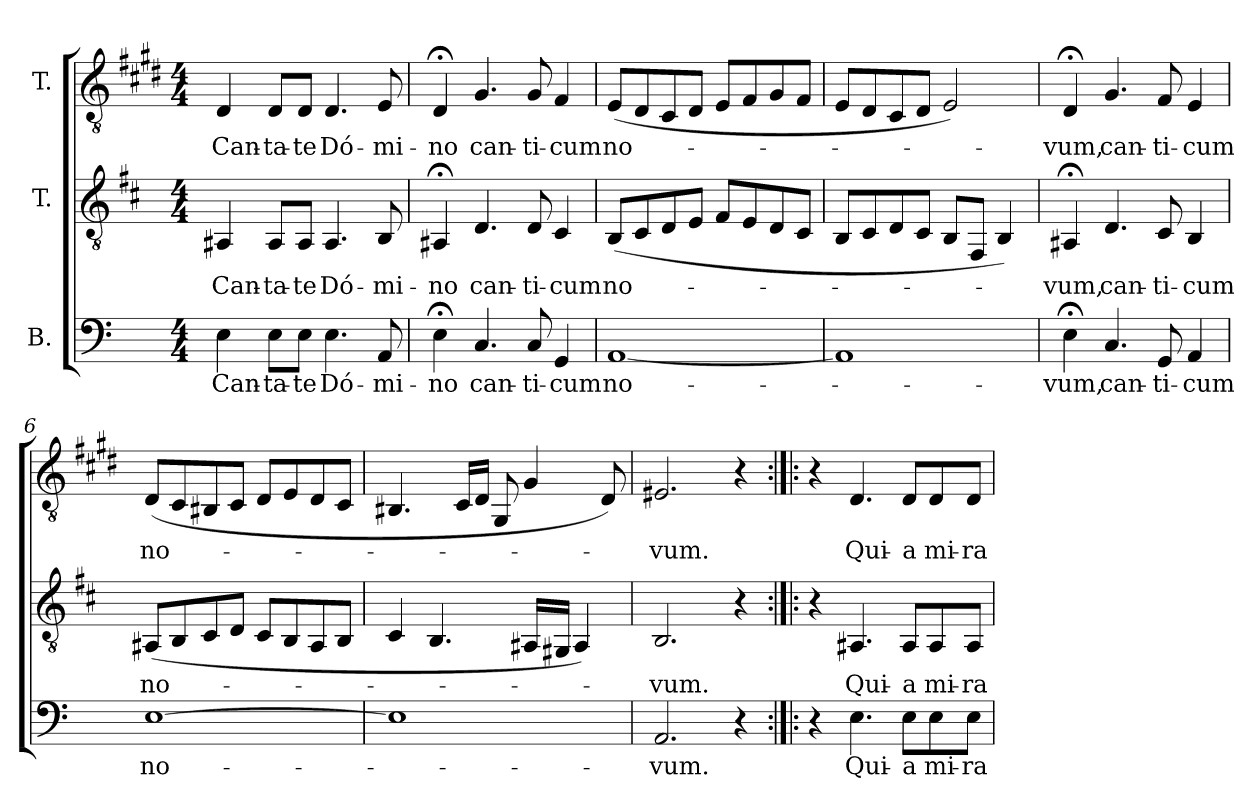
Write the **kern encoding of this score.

**kern	**text	**kern	**text	**kern	**text
*part3	*part3	*part2	*part2	*part1	*part1
*staff3	*staff3	*staff2	*staff2	*staff1	*staff1
*I"B.	*	*I"T.	*	*I"T.	*
!!LO:PB:g=z
*clefF4	*	*clefGv2	*	*clefGv2	*
*	*	*ITrd1c2	*	*ITrd2c4	*
*k[]	*	*k[]	*	*k[]	*
*C:	*	*C:	*	*C:	*
*M4/4	*	*M4/4	*	*M4/4	*
*MM100	*	*MM100	*	*MM100	*
=1	=1	=1	=1	=1	=1
!	!LO:LY:b:color=#000000	!	!	!	!
!	!	!	!LO:LY:b:color=#000000	!	!
!	!	!	!	!	!LO:LY:b:color=#000000
4Ei\	Can-	4GG#Xi/	Can-	4BBi/	Can-
!	!LO:LY:b:color=#000000	!	!	!	!
!	!	!	!LO:LY:b:color=#000000	!	!
!	!	!	!	!	!LO:LY:b:color=#000000
8Ei\L	-ta-	8GG#i/L	-ta-	8BBi/L	-ta-
!	!LO:LY:b:color=#000000	!	!	!	!
!	!	!	!LO:LY:b:color=#000000	!	!
!	!	!	!	!	!LO:LY:b:color=#000000
8Ei\J	-te	8GG#i/J	-te	8BBi/J	-te
!	!LO:LY:b:color=#000000	!	!	!	!
!	!	!	!LO:LY:b:color=#000000	!	!
!	!	!	!	!	!LO:LY:b:color=#000000
4.Ei\	Dó-	4.GG#i/	Dó-	4.BBi/	Dó-
!	!LO:LY:b:color=#000000	!	!	!	!
!	!	!	!LO:LY:b:color=#000000	!	!
!	!	!	!	!	!LO:LY:b:color=#000000
8AAi/	-mi-	8AAi/	-mi-	8Ci/	-mi-
=2	=2	=2	=2	=2	=2
!	!LO:LY:b:color=#000000	!	!	!	!
!	!	!	!LO:LY:b:color=#000000	!	!
!	!	!	!	!	!LO:LY:b:color=#000000
4E;i\	-no	4GG#X;i/	-no	4BB;i/	-no
!	!LO:LY:b:color=#000000	!	!	!	!
!	!	!	!LO:LY:b:color=#000000	!	!
!	!	!	!	!	!LO:LY:b:color=#000000
4.Ci/	can-	4.Ci/	can-	4.Ei/	can-
!	!LO:LY:b:color=#000000	!	!	!	!
!	!	!	!LO:LY:b:color=#000000	!	!
!	!	!	!	!	!LO:LY:b:color=#000000
8Ci/	-ti-	8Ci/	-ti-	8Ei/	-ti-
!	!LO:LY:b:color=#000000	!	!	!	!
!	!	!	!LO:LY:b:color=#000000	!	!
!	!	!	!	!	!LO:LY:b:color=#000000
4GGi/	-cum	4BBi/	-cum	4Di/	-cum
=3	=3	=3	=3	=3	=3
!	!LO:LY:b:color=#000000	!	!	!	!
!	!	!	!LO:LY:b:color=#000000	!	!
!	!	!	!	!	!LO:LY:b:color=#000000
[1AAi	no-	(8AAi/L	no-	(8Ci/L	no-
.	.	8BBi/	.	8BBi/	.
.	.	8Ci/	.	8AAi/	.
.	.	8Di/J	.	8BBi/J	.
.	.	8Ei/L	.	8Ci/L	.
.	.	8Di/	.	8Di/	.
.	.	8Ci/	.	8Ei/	.
.	.	8BBi/J	.	8Di/J	.
=4	=4	=4	=4	=4	=4
1AAi]	.	8AAi/L	.	8Ci/L	.
.	.	8BBi/	.	8BBi/	.
.	.	8Ci/	.	8AAi/	.
.	.	8BBi/J	.	8BBi/J	.
.	.	8AAi/L	.	2Ci/)	.
.	.	8EEi/J	.	.	.
.	.	4AAi/)	.	.	.
!!LO:LB:g=z
=5	=5	=5	=5	=5	=5
!	!LO:LY:b:color=#000000	!	!	!	!
!	!	!	!LO:LY:b:color=#000000	!	!
!	!	!	!	!	!LO:LY:b:color=#000000
4E;i\	-vum,	4GG#X;i/	-vum,	4BB;i/	-vum,
!	!LO:LY:b:color=#000000	!	!	!	!
!	!	!	!LO:LY:b:color=#000000	!	!
!	!	!	!	!	!LO:LY:b:color=#000000
4.Ci/	can-	4.Ci/	can-	4.Ei/	can-
!	!LO:LY:b:color=#000000	!	!	!	!
!	!	!	!LO:LY:b:color=#000000	!	!
!	!	!	!	!	!LO:LY:b:color=#000000
8GGi/	-ti-	8BBi/	-ti-	8Di/	-ti-
!	!LO:LY:b:color=#000000	!	!	!	!
!	!	!	!LO:LY:b:color=#000000	!	!
!	!	!	!	!	!LO:LY:b:color=#000000
4AAi/	-cum	4AAi/	-cum	4Ci/	-cum
=6	=6	=6	=6	=6	=6
!	!LO:LY:b:color=#000000	!	!	!	!
!	!	!	!LO:LY:b:color=#000000	!	!
!	!	!	!	!	!LO:LY:b:color=#000000
[1Ei	no-	(8GG#Xi/L	no-	(8BBi/L	no-
.	.	8AAi/	.	8AAi/	.
.	.	8BBi/	.	8GG#Xi/	.
.	.	8Ci/J	.	8AAi/J	.
.	.	8BBi/L	.	8BBi/L	.
.	.	8AAi/	.	8Ci/	.
.	.	8GG#i/	.	8BBi/	.
.	.	8AAi/J	.	8AAi/J	.
=7	=7	=7	=7	=7	=7
1Ei]	.	4BBi/	.	4.GG#Xi/	.
.	.	4.AAi/	.	.	.
.	.	.	.	16AAi/LL	.
.	.	.	.	16BBi/JJ	.
.	.	.	.	8EEi/	.
.	.	16GG#Xi/LL	.	4Ei/	.
.	.	16FF#Xi/JJ	.	.	.
.	.	4GG#i/)	.	.	.
.	.	.	.	8BBi/)	.
=8	=8	=8	=8	=8	=8
!	!LO:LY:b:color=#000000	!	!	!	!
!	!	!	!LO:LY:b:color=#000000	!	!
!	!	!	!	!	!LO:LY:b:color=#000000
2.AAi/	-vum.	2.AAi/	-vum.	2.C#Xi/	-vum.
4r	.	4r	.	4r	.
!!LO:LB:g=z
=9:|!|:	=9:|!|:	=9:|!|:	=9:|!|:	=9:|!|:	=9:|!|:
4r	.	4r	.	4r	.
!	!LO:LY:b:color=#000000	!	!	!	!
!	!	!	!LO:LY:b:color=#000000	!	!
!	!	!	!	!	!LO:LY:b:color=#000000
4.Ei\	Qui-	4.GG#Xi/	Qui-	4.BBi/	Qui-
!	!LO:LY:b:color=#000000	!	!	!	!
!	!	!	!LO:LY:b:color=#000000	!	!
!	!	!	!	!	!LO:LY:b:color=#000000
8Ei\L	-a	8GG#i/L	-a	8BBi/L	-a
!	!LO:LY:b:color=#000000	!	!	!	!
!	!	!	!LO:LY:b:color=#000000	!	!
!	!	!	!	!	!LO:LY:b:color=#000000
8Ei\	mi-	8GG#i/	mi-	8BBi/	mi-
!	!LO:LY:b:color=#000000	!	!	!	!
!	!	!	!LO:LY:b:color=#000000	!	!
!	!	!	!	!	!LO:LY:b:color=#000000
8Ei\J	-ra-	8GG#i/J	-ra-	8BBi/J	-ra-
=	=	=	=	=	=
*-	*-	*-	*-	*-	*-
